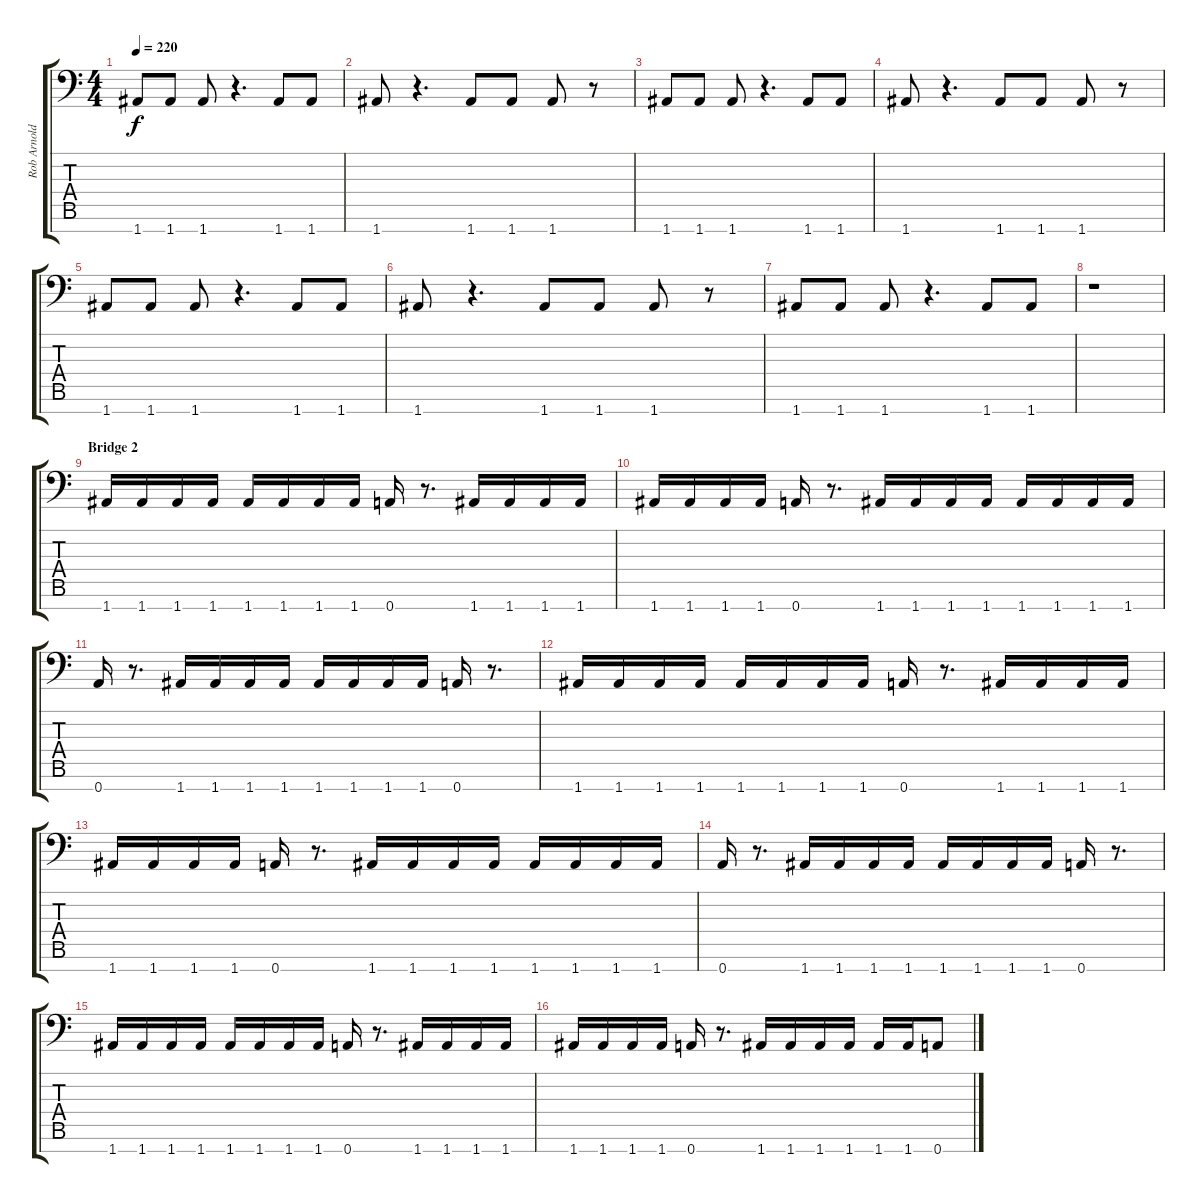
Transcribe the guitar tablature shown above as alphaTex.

\track ("Rob Arnold - Guitar" "Rob Arnold") {instrument distortionguitar}
\staff {score tabs}
\tuning (E4 B3 G3 D3 A2 E2 A1) {hide}
\ts (4 4)
\tempo 220
\clef f4
\ks c
1.7.8{dy f} 1.7.8 1.7.8 r.4{d} 1.7.8 1.7.8 |
1.7.8 r.4{d} 1.7.8 1.7.8 1.7.8 r.8 |
1.7.8 1.7.8 1.7.8 r.4{d} 1.7.8 1.7.8 |
1.7.8 r.4{d} 1.7.8 1.7.8 1.7.8 r.8 |
1.7.8 1.7.8 1.7.8 r.4{d} 1.7.8 1.7.8 |
1.7.8 r.4{d} 1.7.8 1.7.8 1.7.8 r.8 |
1.7.8 1.7.8 1.7.8 r.4{d} 1.7.8 1.7.8 |
r.1 |
\section ("" "Bridge 2")
1.7.16 1.7.16 1.7.16 1.7.16 1.7.16 1.7.16 1.7.16 1.7.16 0.7.16 r.8{d} 1.7.16 1.7.16 1.7.16 1.7.16 |
1.7.16 1.7.16 1.7.16 1.7.16 0.7.16 r.8{d} 1.7.16 1.7.16 1.7.16 1.7.16 1.7.16 1.7.16 1.7.16 1.7.16 |
0.7.16 r.8{d} 1.7.16 1.7.16 1.7.16 1.7.16 1.7.16 1.7.16 1.7.16 1.7.16 0.7.16 r.8{d} |
1.7.16 1.7.16 1.7.16 1.7.16 1.7.16 1.7.16 1.7.16 1.7.16 0.7.16 r.8{d} 1.7.16 1.7.16 1.7.16 1.7.16 |
1.7.16 1.7.16 1.7.16 1.7.16 0.7.16 r.8{d} 1.7.16 1.7.16 1.7.16 1.7.16 1.7.16 1.7.16 1.7.16 1.7.16 |
0.7.16 r.8{d} 1.7.16 1.7.16 1.7.16 1.7.16 1.7.16 1.7.16 1.7.16 1.7.16 0.7.16 r.8{d} |
1.7.16 1.7.16 1.7.16 1.7.16 1.7.16 1.7.16 1.7.16 1.7.16 0.7.16 r.8{d} 1.7.16 1.7.16 1.7.16 1.7.16 |
1.7.16 1.7.16 1.7.16 1.7.16 0.7.16 r.8{d} 1.7.16 1.7.16 1.7.16 1.7.16 1.7.16 1.7.16 0.7.8
